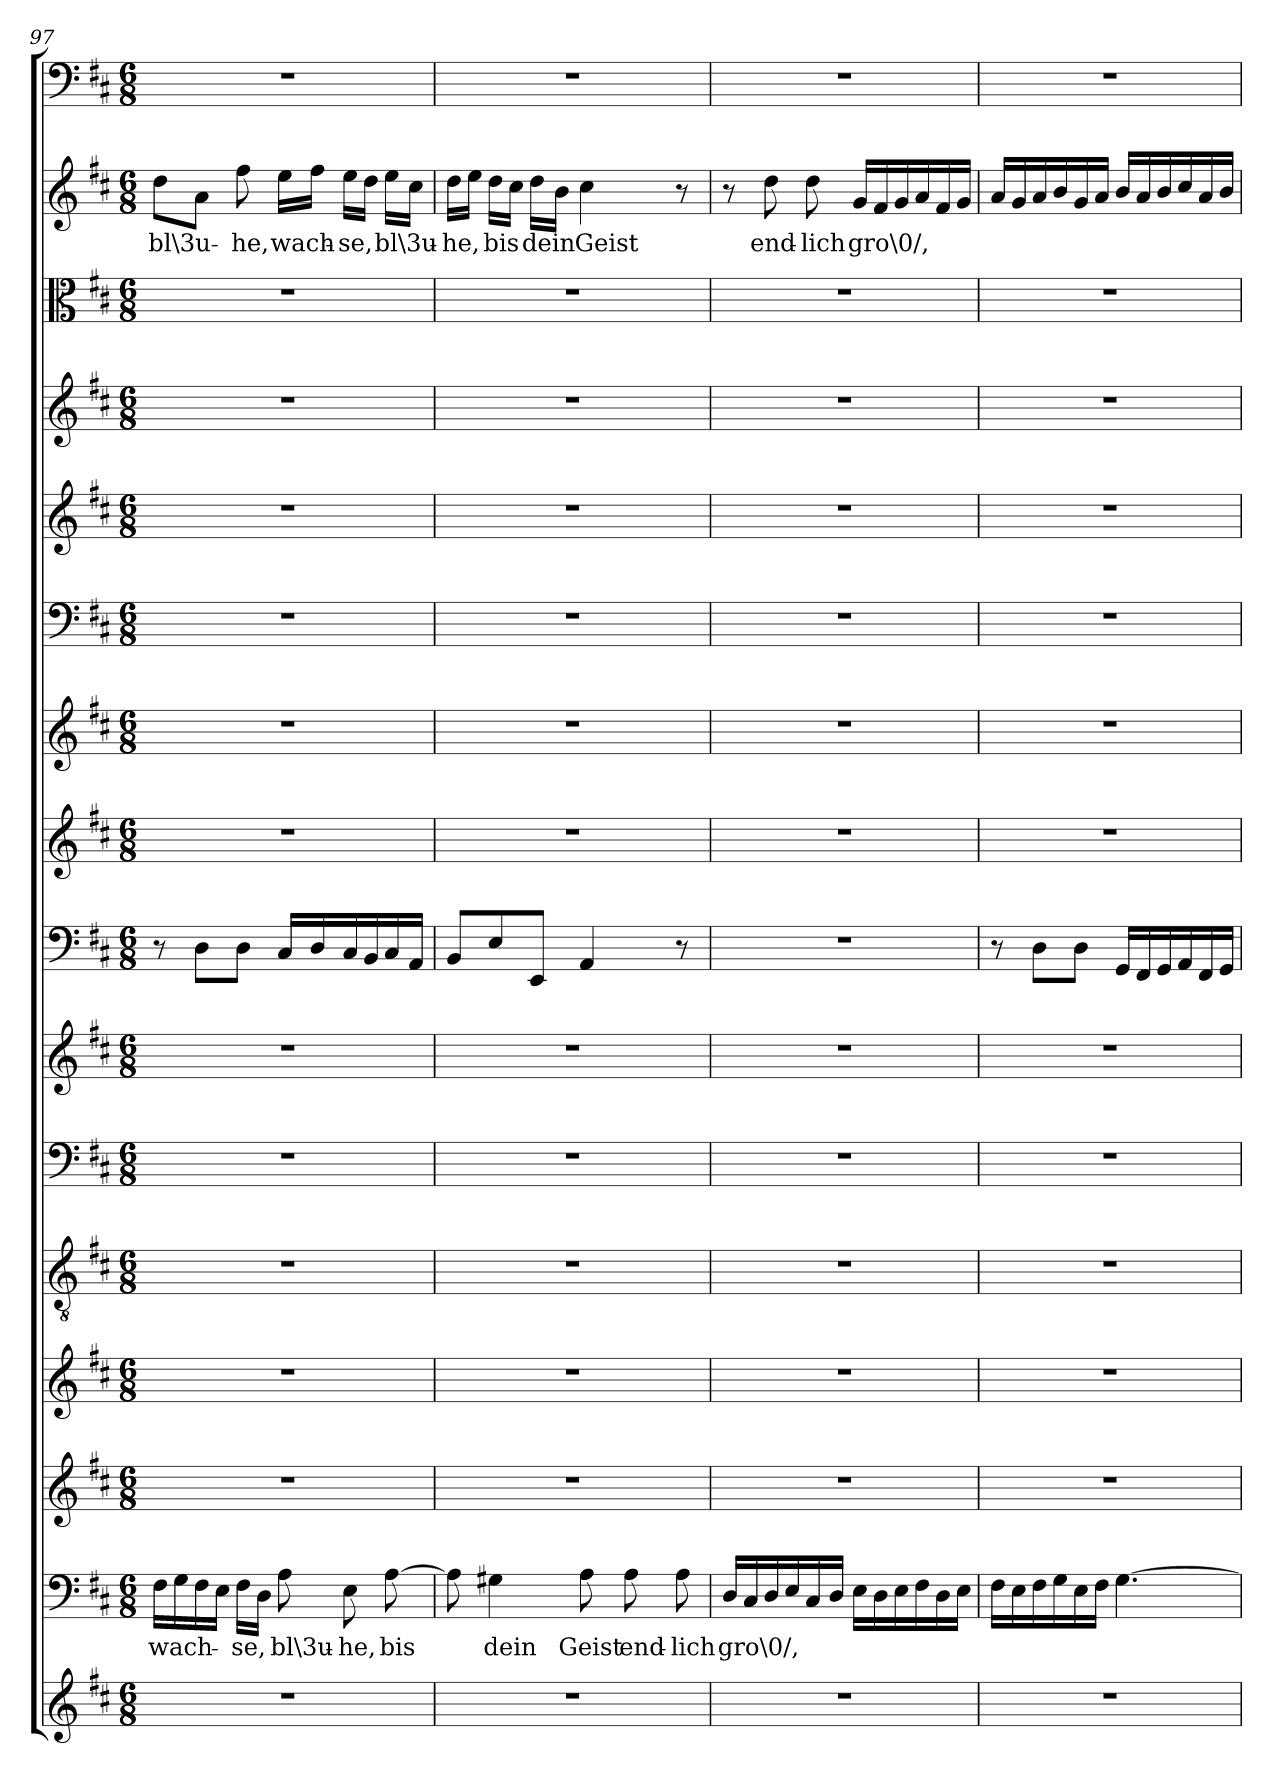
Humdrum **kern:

**kern	**kern	**text	**kern	**kern	**kern	**kern	**kern	**kern	**kern	**kern	**kern	**kern	**kern	**kern	**kern	**text	**kern
*part16	*part15	*part15	*part14	*part13	*part12	*part11	*part10	*part9	*part8	*part7	*part6	*part5	*part4	*part3	*part2	*part2	*part1
*staff16	*staff15	*staff15	*staff14	*staff13	*staff12	*staff11	*staff10	*staff9	*staff8	*staff7	*staff6	*staff5	*staff4	*staff3	*staff2	*staff2	*staff1
*clefG2	*clefF4	*	*clefG2	*clefG2	*clefGv2	*clefF4	*clefG2	*clefF4	*clefG2	*clefG2	*clefF4	*clefG2	*clefG2	*clefC3	*clefG2	*	*clefF4
*k[f#c#]	*k[f#c#]	*	*k[f#c#]	*k[f#c#]	*k[f#c#]	*k[f#c#]	*k[f#c#]	*k[f#c#]	*k[f#c#]	*k[f#c#]	*k[f#c#]	*k[f#c#]	*k[f#c#]	*k[f#c#]	*k[f#c#]	*	*k[f#c#]
*D:	*D:	*	*D:	*D:	*D:	*D:	*D:	*D:	*D:	*D:	*D:	*D:	*D:	*D:	*D:	*	*D:
*M6/8	*M6/8	*	*M6/8	*M6/8	*M6/8	*M6/8	*M6/8	*M6/8	*M6/8	*M6/8	*M6/8	*M6/8	*M6/8	*M6/8	*M6/8	*	*M6/8
=97	=97	=97	=97	=97	=97	=97	=97	=97	=97	=97	=97	=97	=97	=97	=97	=97	=97
2.r	16F#\LL	wach-	2.r	2.r	2.r	2.r	2.r	8r	2.r	2.r	2.r	2.r	2.r	2.r	8dd\L	bl\3u-	2.r
.	16G\	.	.	.	.	.	.	.	.	.	.	.	.	.	.	.	.
.	16F#\	.	.	.	.	.	.	8D\L	.	.	.	.	.	.	8a\J	.	.
.	16E\JJ	.	.	.	.	.	.	.	.	.	.	.	.	.	.	.	.
.	16F#\LL	-se,	.	.	.	.	.	8D\J	.	.	.	.	.	.	8ff#\	-he,	.
.	16D\JJ	.	.	.	.	.	.	.	.	.	.	.	.	.	.	.	.
.	8A\	bl\3u-	.	.	.	.	.	16C#/LL	.	.	.	.	.	.	16ee\LL	wach-	.
.	.	.	.	.	.	.	.	16D/	.	.	.	.	.	.	16ff#\JJ	.	.
.	8E\	-he,	.	.	.	.	.	16C#/	.	.	.	.	.	.	16ee\LL	-se,	.
.	.	.	.	.	.	.	.	16BB/	.	.	.	.	.	.	16dd\JJ	.	.
.	[8A\	bis	.	.	.	.	.	16C#/	.	.	.	.	.	.	16ee\LL	bl\3u-	.
.	.	.	.	.	.	.	.	16AA/JJ	.	.	.	.	.	.	16cc#\JJ	.	.
=98	=98	=98	=98	=98	=98	=98	=98	=98	=98	=98	=98	=98	=98	=98	=98	=98	=98
2.r	8A\]	.	2.r	2.r	2.r	2.r	2.r	8BB/L	2.r	2.r	2.r	2.r	2.r	2.r	16dd\LL	-he,	2.r
.	.	.	.	.	.	.	.	.	.	.	.	.	.	.	16ee\JJ	.	.
.	4G#X\	dein	.	.	.	.	.	8E/	.	.	.	.	.	.	16dd\LL	bis	.
.	.	.	.	.	.	.	.	.	.	.	.	.	.	.	16cc#\JJ	.	.
.	.	.	.	.	.	.	.	8EE/J	.	.	.	.	.	.	16dd\LL	dein	.
.	.	.	.	.	.	.	.	.	.	.	.	.	.	.	16b\JJ	.	.
.	8A\	Geist	.	.	.	.	.	4AA/	.	.	.	.	.	.	4cc#\	Geist	.
.	8A\	end-	.	.	.	.	.	.	.	.	.	.	.	.	.	.	.
.	8A\	-lich	.	.	.	.	.	8r	.	.	.	.	.	.	8r	.	.
=99	=99	=99	=99	=99	=99	=99	=99	=99	=99	=99	=99	=99	=99	=99	=99	=99	=99
2.r	16D/LL	gro\0/,	2.r	2.r	2.r	2.r	2.r	2.r	2.r	2.r	2.r	2.r	2.r	2.r	8r	.	2.r
.	16C#/	.	.	.	.	.	.	.	.	.	.	.	.	.	.	.	.
.	16D/	.	.	.	.	.	.	.	.	.	.	.	.	.	8dd\	end-	.
.	16E/	.	.	.	.	.	.	.	.	.	.	.	.	.	.	.	.
.	16C#/	.	.	.	.	.	.	.	.	.	.	.	.	.	8dd\	-lich	.
.	16D/JJ	.	.	.	.	.	.	.	.	.	.	.	.	.	.	.	.
.	16E\LL	.	.	.	.	.	.	.	.	.	.	.	.	.	16g/LL	gro\0/,	.
.	16D\	.	.	.	.	.	.	.	.	.	.	.	.	.	16f#/	.	.
.	16E\	.	.	.	.	.	.	.	.	.	.	.	.	.	16g/	.	.
.	16F#\	.	.	.	.	.	.	.	.	.	.	.	.	.	16a/	.	.
.	16D\	.	.	.	.	.	.	.	.	.	.	.	.	.	16f#/	.	.
.	16E\JJ	.	.	.	.	.	.	.	.	.	.	.	.	.	16g/JJ	.	.
=100	=100	=100	=100	=100	=100	=100	=100	=100	=100	=100	=100	=100	=100	=100	=100	=100	=100
2.r	16F#\LL	.	2.r	2.r	2.r	2.r	2.r	8r	2.r	2.r	2.r	2.r	2.r	2.r	16a/LL	.	2.r
.	16E\	.	.	.	.	.	.	.	.	.	.	.	.	.	16g/	.	.
.	16F#\	.	.	.	.	.	.	8D\L	.	.	.	.	.	.	16a/	.	.
.	16G\	.	.	.	.	.	.	.	.	.	.	.	.	.	16b/	.	.
.	16E\	.	.	.	.	.	.	8D\J	.	.	.	.	.	.	16g/	.	.
.	16F#\JJ	.	.	.	.	.	.	.	.	.	.	.	.	.	16a/JJ	.	.
.	[4.G\	.	.	.	.	.	.	16GG/LL	.	.	.	.	.	.	16b/LL	.	.
.	.	.	.	.	.	.	.	16FF#/	.	.	.	.	.	.	16a/	.	.
.	.	.	.	.	.	.	.	16GG/	.	.	.	.	.	.	16b/	.	.
.	.	.	.	.	.	.	.	16AA/	.	.	.	.	.	.	16cc#/	.	.
.	.	.	.	.	.	.	.	16FF#/	.	.	.	.	.	.	16a/	.	.
.	.	.	.	.	.	.	.	16GG/JJ	.	.	.	.	.	.	16b/JJ	.	.
=	=	=	=	=	=	=	=	=	=	=	=	=	=	=	=	=	=
*-	*-	*-	*-	*-	*-	*-	*-	*-	*-	*-	*-	*-	*-	*-	*-	*-	*-
